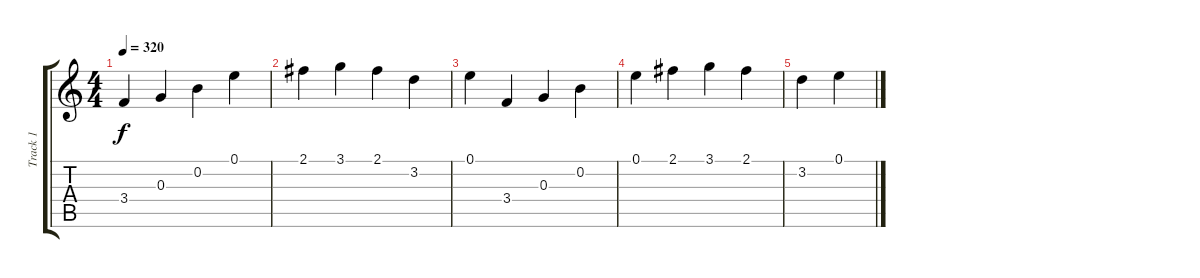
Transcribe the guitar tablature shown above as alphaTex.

\track ("Track 1" "Track 1") {instrument acousticguitarnylon}
\staff {score tabs}
\tuning (E4 B3 G3 D3 A2 E2) {hide}
\ts (4 4)
\tempo 320
\clef g2
\ks c
3.4.4{dy f} 0.3.4 0.2.4 0.1.4 |
2.1.4 3.1.4 2.1.4 3.2.4 |
0.1.4 3.4.4 0.3.4 0.2.4 |
0.1.4 2.1.4 3.1.4 2.1.4 |
3.2.4 0.1.4
